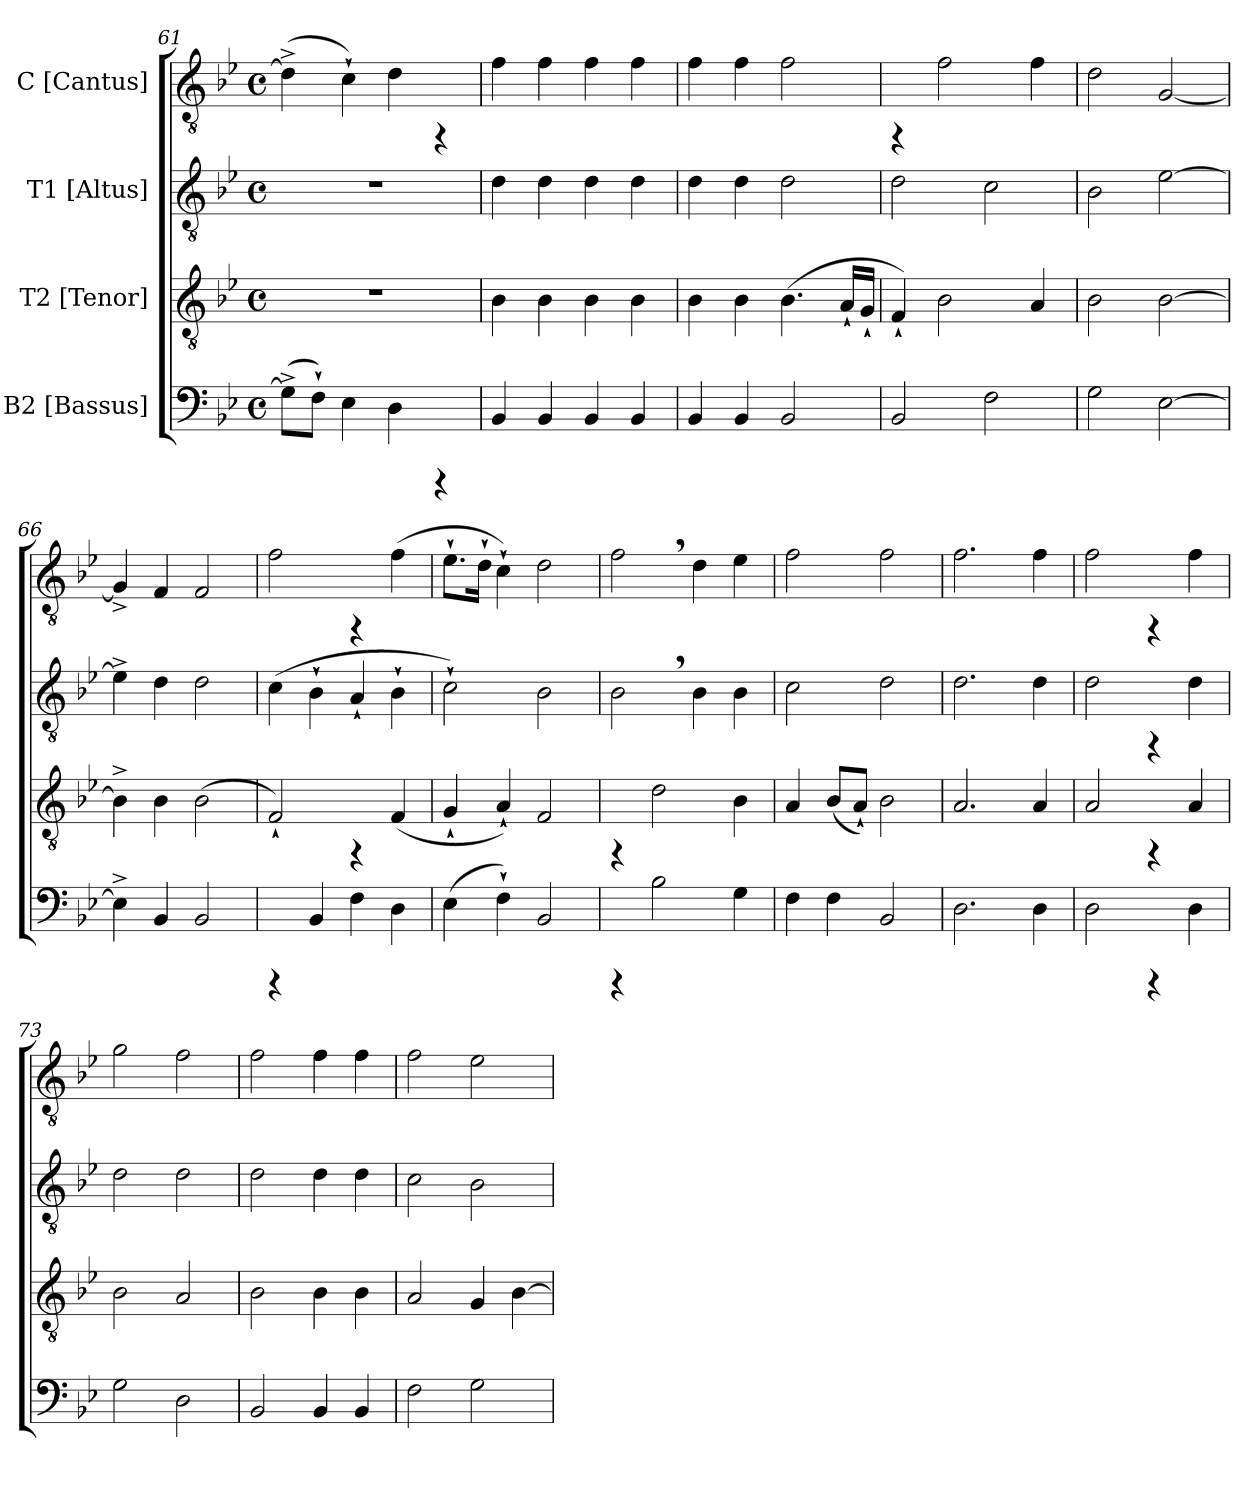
**kern	**kern	**kern	**kern
*part4	*part3	*part2	*part1
*staff4	*staff3	*staff2	*staff1
*I"B2 [Bassus]	*I"T2 [Tenor]	*I"T1 [Altus]	*I"C [Cantus]
*clefF4	*clefGv2	*clefGv2	*clefGv2
*k[b-e-]	*k[b-e-]	*k[b-e-]	*k[b-e-]
*B-:	*B-:	*B-:	*B-:
*M4/4	*M4/4	*M4/4	*M4/4
*met(c)	*met(c)	*met(c)	*met(c)
=61	=61	=61	=61
(>8G^>\L]	1r	1r	(>4d^>\]
8F`>\J)	.	.	.
4E-\	.	.	4c`>\)
4D\	.	.	4d\
4rCCC	.	.	4rFF
=62	=62	=62	=62
4BB-/	4B-\	4d\	4f\
4BB-/	4B-\	4d\	4f\
4BB-/	4B-\	4d\	4f\
4BB-/	4B-\	4d\	4f\
!!LO:PB:g=z
=63	=63	=63	=63
4BB-/	4B-\	4d\	4f\
4BB-/	4B-\	4d\	4f\
2BB-/	(>4.B-\	2d\	2f\
.	16A`</L	.	.
.	16G`</J	.	.
=64	=64	=64	=64
2BB-/	4F`</)	2d\	4rFF
.	2B-\	.	2f\
2F\	.	2c\	.
.	4A/	.	4f\
=65	=65	=65	=65
2G\	2B-\	2B-\	2d\
[>2E-\	[>2B-\	[>2e-\	[<2G/
=66	=66	=66	=66
4E-^>\]	4B-^>\]	4e-^>\]	4G^</]
4BB-/	4B-\	4d\	4F/
2BB-/	(>2B-\	2d\	2F/
=67	=67	=67	=67
4rCCC	2F`</)	(>4c\	2f\
4BB-/	.	4B-`>\	.
4F\	4rFF	4A`</	4rFF
4D\	(>4F/	4B-`>\	(>4f\
=68	=68	=68	=68
(>4E-\	4G`</	2c`>\)	8.e-`>\L
.	.	.	16d`>\J
4F`>\)	4A`</)	.	4c`>\)
2BB-/	2F/	2B-\	2d\
=69	=69	=69	=69
4rCCC	4rFF	2B-,>\	2f,>\
2B-\	2d\	.	.
.	.	4B-\	4d\
4G\	4B-\	4B-\	4e-\
!!LO:LB:g=z
=70	=70	=70	=70
4F\	4A/	2c\	2f\
4F\	(>8B-/L	.	.
.	8A`</J)	.	.
2BB-/	2B-\	2d\	2f\
=71	=71	=71	=71
2.D\	2.A/	2.d\	2.f\
4D\	4A/	4d\	4f\
=72	=72	=72	=72
2D\	2A/	2d\	2f\
4rCCC	4rFF	4rFF	4rFF
4D\	4A/	4d\	4f\
=73	=73	=73	=73
2G\	2B-\	2d\	2g\
2D\	2A/	2d\	2f\
=74	=74	=74	=74
2BB-/	2B-\	2d\	2f\
4BB-/	4B-\	4d\	4f\
4BB-/	4B-\	4d\	4f\
=75	=75	=75	=75
2F\	2A/	2c\	2f\
2G\	4G/	2B-\	2e-\
.	[>4B-\	.	.
=	=	=	=
*-	*-	*-	*-
